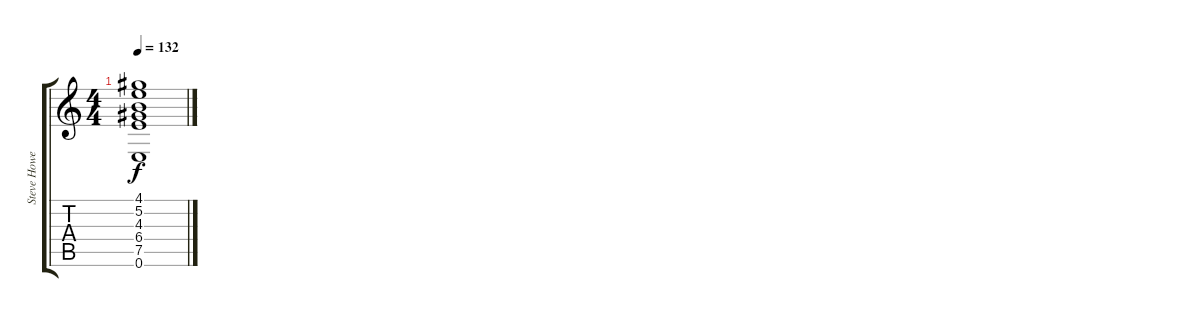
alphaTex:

\track ("Steve Howe 1" "Steve Howe") {instrument acousticguitarnylon}
\staff {score tabs}
\tuning (E4 B3 G3 D3 A2 E2) {hide}
\ts (4 4)
\tempo 132
\clef g2
\ks c
(4.1{t} 5.2{t} 4.3{t} 6.4{t} 7.5{t} 0.6{t}).1{dy f}
